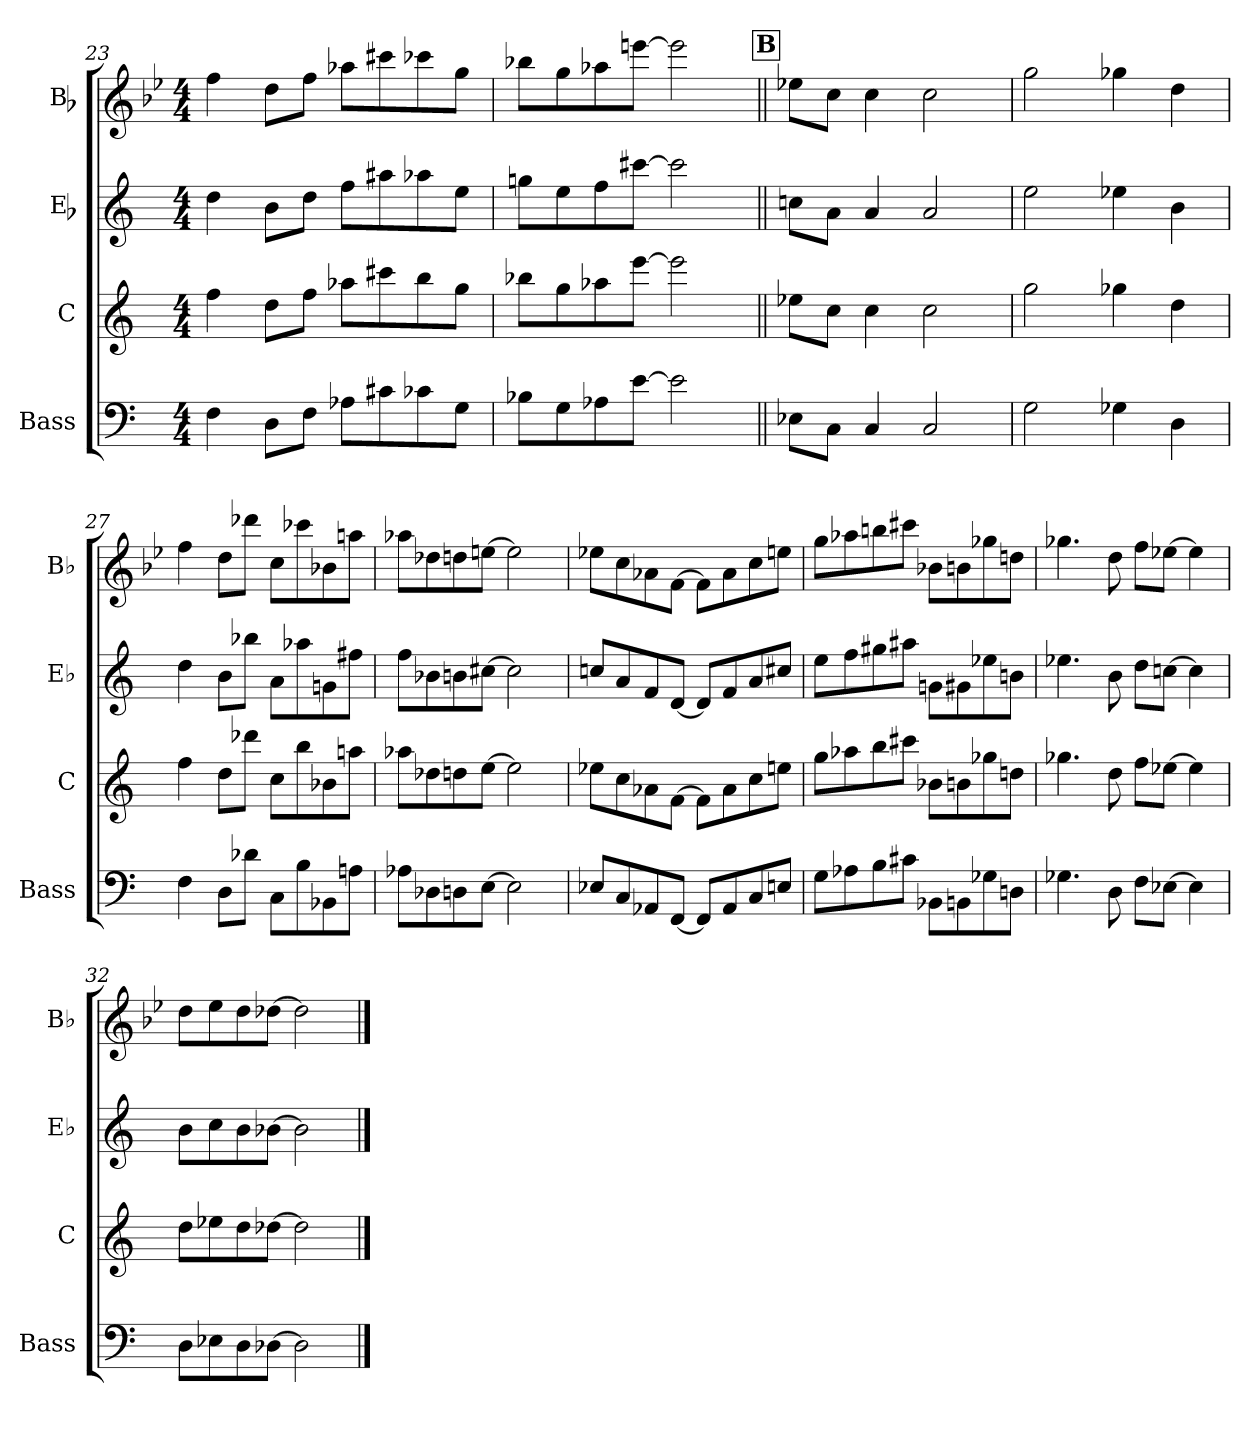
**kern	**kern	**kern	**kern
*part4	*part3	*part2	*part1
*staff4	*staff3	*staff2	*staff1
*I"Bass	*I"C	*I"Eb	*I"Bb
*I'Bass	*I'C	*I'Eb	*I'Bb
*clefF4	*clefG2	*clefG2	*clefG2
*	*	*ITrd5c9	*ITrd8c14
*k[]	*k[]	*k[b-e-a-]	*k[b-e-]
*M4/4	*M4/4	*M4/4	*M4/4
=23	=23	=23	=23
4F\	4ff\	4f\	4f\
8D\L	8dd\L	8d\L	8d\L
8F\J	8ff\J	8f\J	8f\J
8A-X\L	8aa-X\L	8a-\L	8a-X\L
8c#X\	8ccc#X\	8cc#X\	8cc#X\
8c-X\	8bb\	8cc-X\	8cc-X\
8G\J	8gg\J	8g\J	8g\J
=24	=24	=24	=24
8B-X\L	8bb-X\L	8b-X\L	8b-X\L
8G\	8gg\	8g\	8g\
8A-X\	8aa-X\	8a-\	8a-X\
[8e\J	[8eee\J	[8een\J	[8een\J
2e\]	2eee\]	2ee\]	2ee\]
!!LO:PB:g=z
!!LO:REH:place=s1:a:B:fs=12:t=B
=25||	=25||	=25||	=25||
8E-X\L	8ee-X\L	8e-X\L	8e-X\L
8C\J	8cc\J	8c\J	8c\J
4C/	4cc\	4c/	4c\
2C/	2cc\	2c/	2c\
=26	=26	=26	=26
2G\	2gg\	2g\	2g\
4G-X\	4gg-X\	4g-X\	4g-X\
4D\	4dd\	4d\	4d\
=27	=27	=27	=27
4F\	4ff\	4f\	4f\
8D\L	8dd\L	8d\L	8d\L
8d-X\J	8ddd-X\J	8dd-X\J	8dd-X\J
8C\L	8cc\L	8c\L	8c\L
8B\	8bb\	8cc-X\	8cc-X\
8BB-X\	8b-X\	8B-X\	8B-X\
8An\J	8aan\J	8an\J	8an\J
=28	=28	=28	=28
8A-X\L	8aa-X\L	8a-\L	8a-X\L
8D-X\	8dd-X\	8d-X\	8d-X\
8Dn\	8ddn\	8dn\	8dn\
[8E\J	[8ee\J	[8en\J	[8en\J
2E\]	2ee\]	2e\]	2e\]
!!LO:LB:g=z
=29	=29	=29	=29
8E-X/L	8ee-X\L	8e-X/L	8e-X\L
8C/	8cc\	8c/	8c\
8AA-X/	8a-X\	8A-/	8A-X\
[8FF/J	[8f\J	[8F/J	[8F\J
8FF/L]	8f\L]	8F/L]	8F\L]
8AA-/	8a-\	8A-/	8A-\
8C/	8cc\	8c/	8c\
8En/J	8een\J	8en/J	8en\J
=30	=30	=30	=30
8G\L	8gg\L	8g\L	8g\L
8A-X\	8aa-X\	8a-\	8a-X\
8B\	8bb\	8bn\	8bn\
8c#X\J	8ccc#X\J	8cc#X\J	8cc#X\J
8BB-X\L	8b-X\L	8B-X\L	8B-X\L
8BBn\	8bn\	8Bn\	8Bn\
8G-X\	8gg-X\	8g-X\	8g-X\
8Dn\J	8ddn\J	8dn\J	8dn\J
=31	=31	=31	=31
4.G-X\	4.gg-X\	4.g-X\	4.g-X\
8D\	8dd\	8d\	8d\
8F\L	8ff\L	8f\L	8f\L
[8E-X\J	[8ee-X\J	[8e-X\J	[8e-X\J
4E-\]	4ee-\]	4e-\]	4e-\]
=32	=32	=32	=32
8D\L	8dd\L	8d\L	8d\L
8E-X\	8ee-X\	8e-\	8e-\
8D\	8dd\	8d\	8d\
[8D-X\J	[8dd-X\J	[8d-X\J	[8d-X\J
2D-\]	2dd-\]	2d-\]	2d-\]
==	==	==	==
*-	*-	*-	*-
